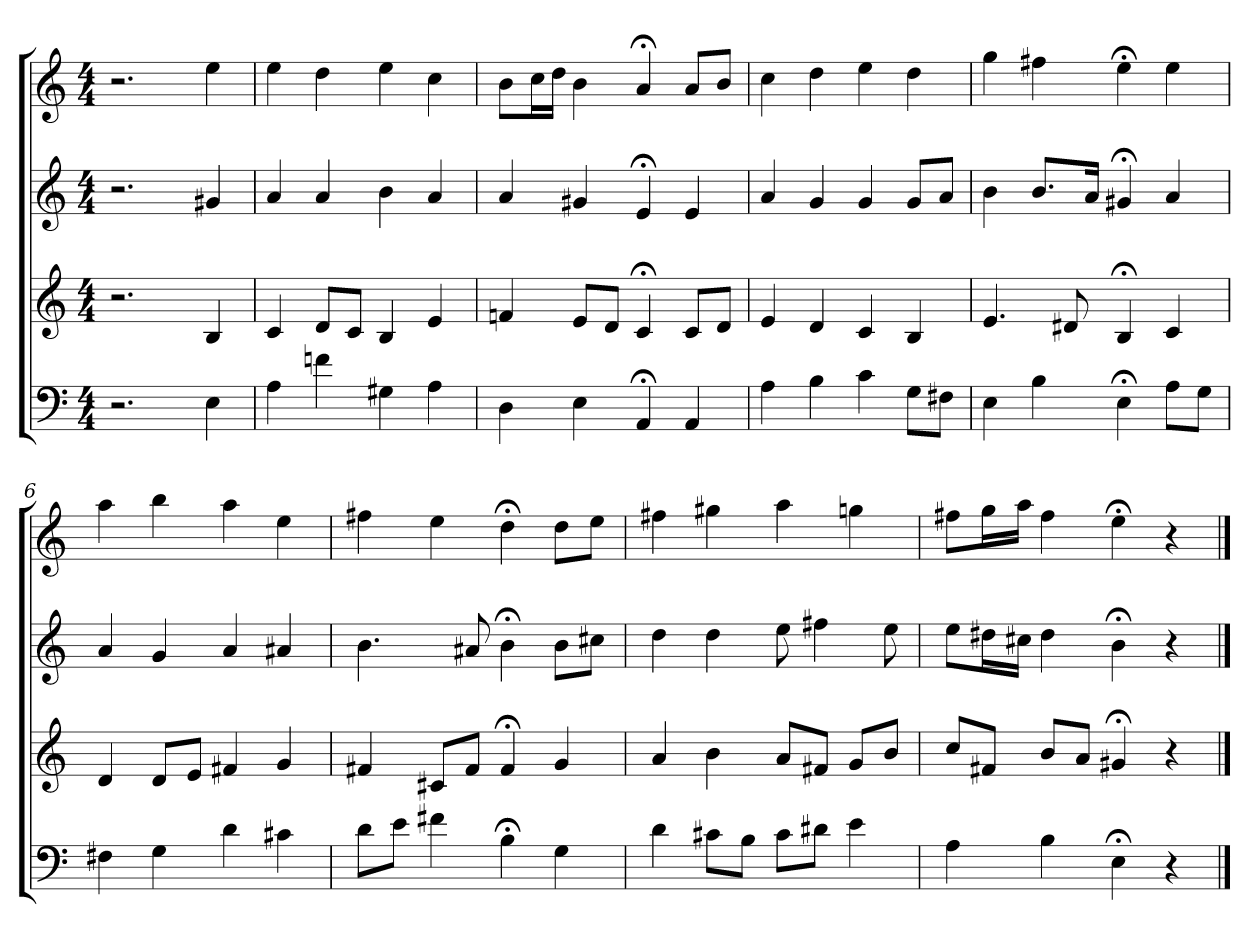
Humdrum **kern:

**kern	**kern	**kern	**kern
*part4	*part3	*part2	*part1
*staff4	*staff3	*staff2	*staff1
*clefF4	*clefG2	*clefG2	*clefG2
*k[]	*k[]	*k[]	*k[]
*C:	*C:	*C:	*a:
*M4/4	*M4/4	*M4/4	*M4/4
=1	=1	=1	=1
2.r	2.r	2.r	2.r
4E	4B	4g#X	4ee
=2	=2	=2	=2
4A	4c	4a	4ee
4fn	8d/L	4a	4dd
.	8c/J	.	.
4G#X	4B	4b	4ee
4A	4e	4a	4cc
=3	=3	=3	=3
4D	4fn	4a	8b\L
.	.	.	16cc\L
.	.	.	16dd\JJ
4E	8e/L	4g#X	4b
.	8d/J	.	.
4AA;<	4c;<	4e;<	4a;<
4AA	8c/L	4e	8a/L
.	8d/J	.	8b/J
=4	=4	=4	=4
4A	4e	4a	4cc
4B	4d	4g	4dd
4c	4c	4g	4ee
8G\L	4B	8g/L	4dd
8F#X\J	.	8a/J	.
=5	=5	=5	=5
4E	4.e	4b	4gg
4B	.	8.b/L	4ff#X
.	8d#X	.	.
.	.	16a/Jk	.
4E;<	4B;<	4g#X;<	4ee;<
8A\L	4c	4a	4ee
8G\J	.	.	.
=6	=6	=6	=6
4F#X	4d	4a	4aa
4G	8d/L	4g	4bb
.	8e/J	.	.
4d	4f#X	4a	4aa
4c#X	4g	4a#X	4ee
=7	=7	=7	=7
8d\L	4f#X	4.b	4ff#X
8e\J	.	.	.
4f#X	8c#X/L	.	4ee
.	8f#/J	8a#X	.
4B;<	4f#;<	4b;<	4dd;<
4G	4g	8b\L	8dd\L
.	.	8cc#X\J	8ee\J
=8	=8	=8	=8
4d	4a	4dd	4ff#X
8c#X\L	4b	4dd	4gg#X
8B\J	.	.	.
8c#\L	8a/L	8ee	4aa
8d#X\J	8f#X/J	4ff#X	.
4e	8g/L	.	4ggn
.	8b/J	8ee	.
=9	=9	=9	=9
4A	8cc/L	8ee\L	8ff#X\L
.	8f#X/J	16dd#X\L	16gg\L
.	.	16cc#X\JJ	16aa\JJ
4B	8b/L	4dd#	4ff#
.	8a/J	.	.
4E;<	4g#X;<	4b;<	4ee;<
4r	4r	4r	4r
==	==	==	==
*-	*-	*-	*-
